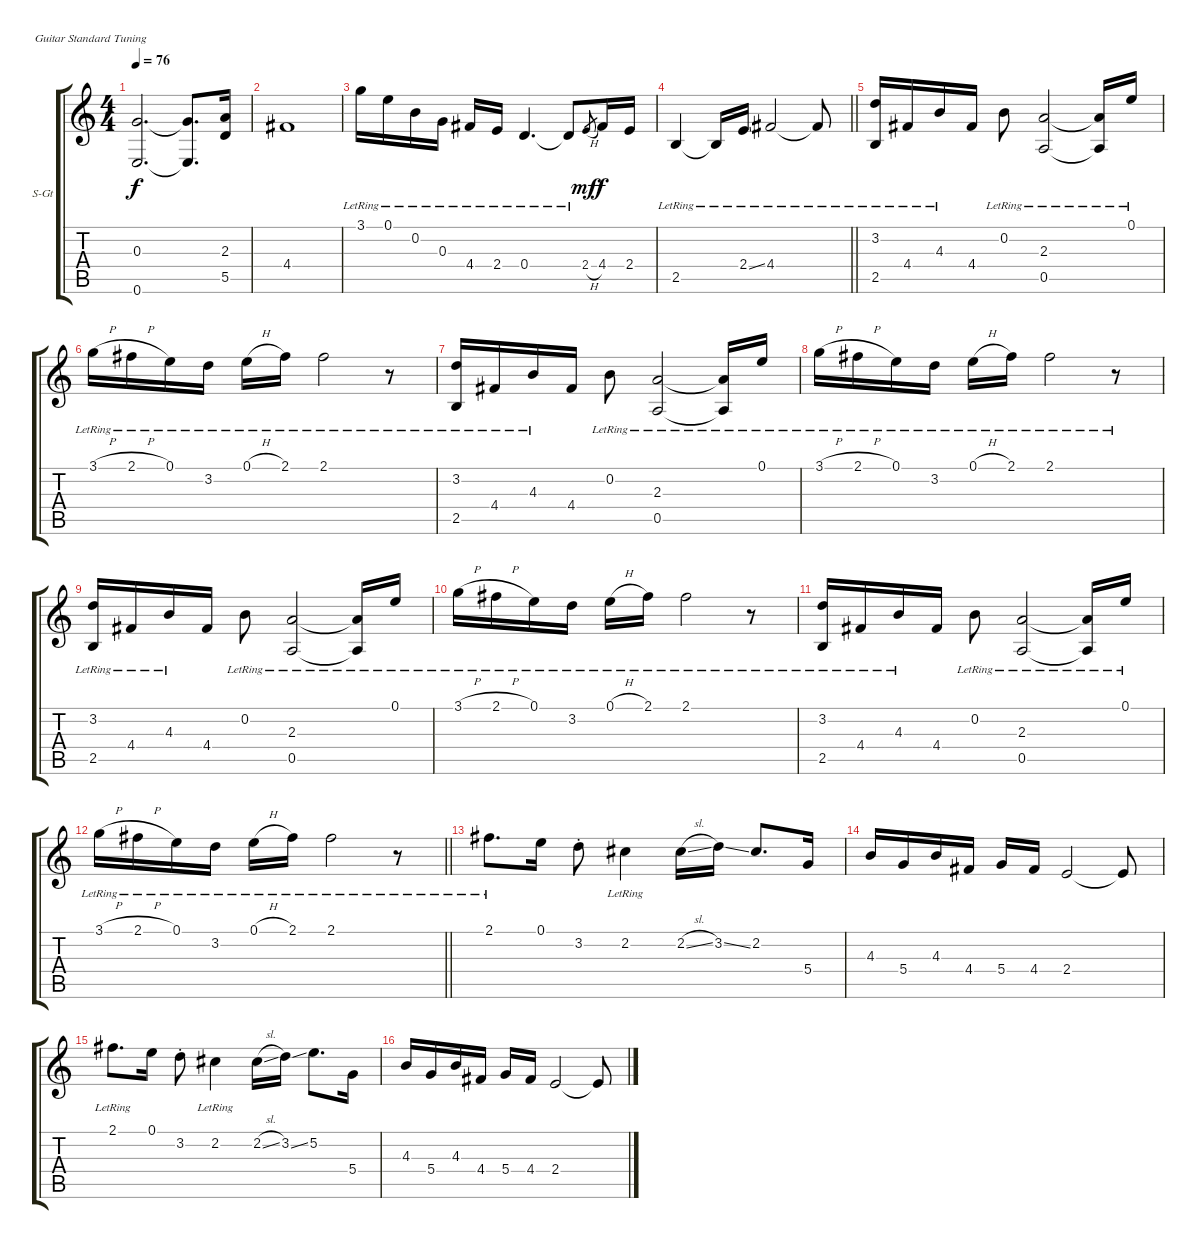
\bracketExtendMode groupsimilarinstruments
\firstSystemTrackNameOrientation horizontal
\otherSystemsTrackNameOrientation horizontal
\track ("Guitar 2" "S-Gt") {instrument acousticguitarsteel}
\staff {score tabs}
\tuning (E4 B3 G3 D3 A2 E2)
\ts (4 4)
\tempo 76
\clef g2
\ks c
(0.3 0.6).2{d dy f} (0.3{t} 0.6{t}).8{d} (2.3 5.5).16 |
4.4.1 |
3.1{lr}.16 0.1{lr}.16 0.2{lr}.16 0.3{lr}.16 4.4{lr}.16 2.4{lr}.16 0.4{lr}.4{d} 0.4{lr t}.8 2.4{h}.8{gr dy mf} 4.4.16{dy f} 2.4.16 |
\barLineRight lightlight
2.5{lr}.4 2.5{lr t}.16 2.4{ss lr}.16 4.4{lr}.2 4.4{lr t}.8 |
(3.2{lr} 2.5{lr}).16 4.4{lr}.16 4.3{lr}.16 4.4.16 0.2{lr}.8 (2.3{lr} 0.5{lr}).2 (2.3{lr t} 0.5{lr t}).16 0.1{lr}.16 |
3.1{h lr}.16 2.1{h lr}.16 0.1{lr}.16 3.2{lr}.16 0.1{h lr}.16 2.1{lr}.16 2.1{lr}.2 r.8 |
(3.2{lr} 2.5{lr}).16 4.4{lr}.16 4.3{lr}.16 4.4.16 0.2{lr}.8 (2.3{lr} 0.5{lr}).2 (2.3{lr t} 0.5{lr t}).16 0.1{lr}.16 |
3.1{h lr}.16 2.1{h lr}.16 0.1{lr}.16 3.2{lr}.16 0.1{h lr}.16 2.1{lr}.16 2.1{lr}.2 r.8 |
(3.2{lr} 2.5{lr}).16 4.4{lr}.16 4.3{lr}.16 4.4.16 0.2{lr}.8 (2.3{lr} 0.5{lr}).2 (2.3{lr t} 0.5{lr t}).16 0.1{lr}.16 |
3.1{h lr}.16 2.1{h lr}.16 0.1{lr}.16 3.2{lr}.16 0.1{h lr}.16 2.1{lr}.16 2.1{lr}.2 r.8 |
(3.2{lr} 2.5{lr}).16 4.4{lr}.16 4.3{lr}.16 4.4.16 0.2{lr}.8 (2.3{lr} 0.5{lr}).2 (2.3{lr t} 0.5{lr t}).16 0.1{lr}.16 |
\barLineRight lightlight
3.1{h lr}.16 2.1{h lr}.16 0.1{lr}.16 3.2{lr}.16 0.1{h lr}.16 2.1{lr}.16 2.1{lr}.2 r.8 |
2.1{lr}.8{d} 0.1.16 3.2{st}.8 2.2{lr}.4 2.2{sl}.16 3.2{ss}.16 2.2.8{d} 5.4.16 |
4.3.16 5.4.16 4.3.16 4.4.16 5.4.16 4.4.16 2.4.2 2.4{t}.8 |
2.1{lr}.8{d} 0.1.16 3.2{st}.8 2.2{lr}.4 2.2{sl}.16 3.2{ss}.16 5.2.8{d} 5.4.16 |
4.3.16 5.4.16 4.3.16 4.4.16 5.4.16 4.4.16 2.4.2 2.4{t}.8
